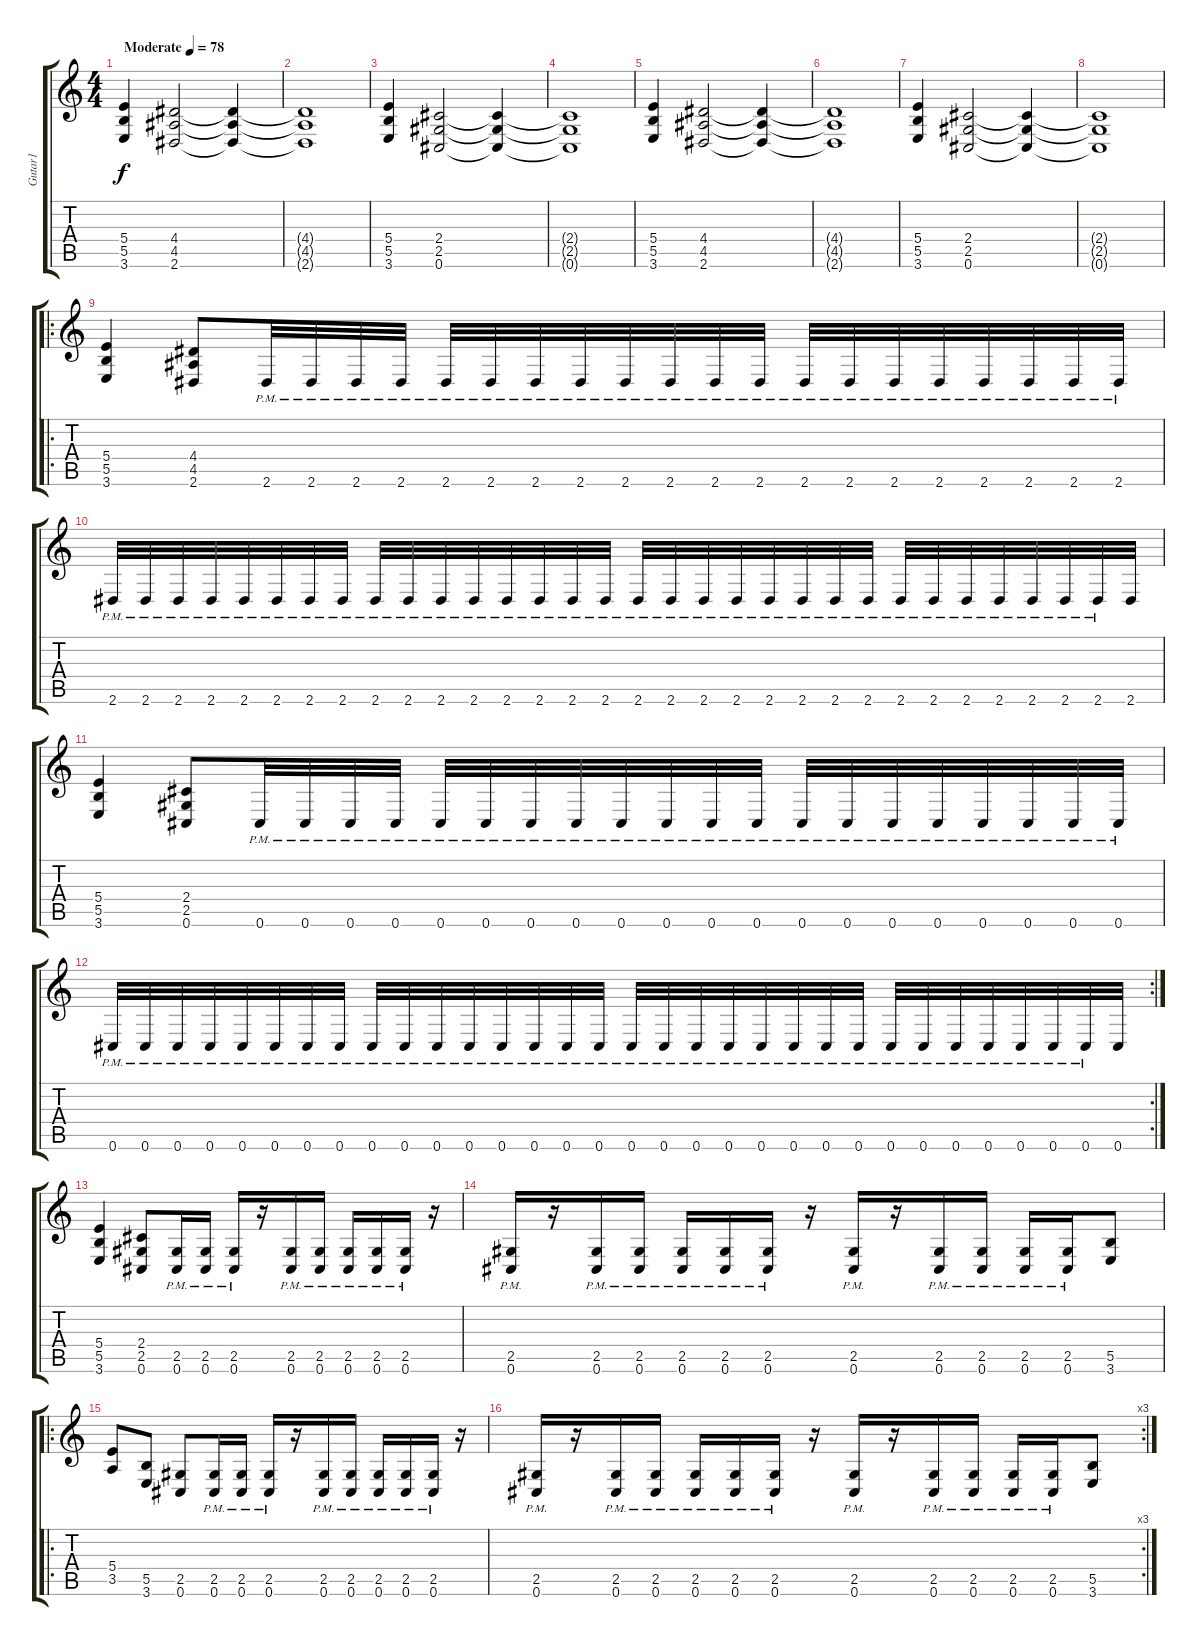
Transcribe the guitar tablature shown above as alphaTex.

\track ("Gutar1" "Gutar1") {instrument distortionguitar}
\staff {score tabs}
\tuning (Db4 Ab3 E3 B2 Gb2 Db2) {hide}
\ts (4 4)
\tempo (78 "Moderate")
\clef g2
\ks c
(5.4 5.5 3.6).4{dy f instrument distortionguitar} (4.4 4.5 2.6).2 (4.4{t} 4.5{t} 2.6{t}).4 |
(4.4{t} 4.5{t} 2.6{t}).1 |
(5.4 5.5 3.6).4 (2.4 2.5 0.6).2 (2.4{t} 2.5{t} 0.6{t}).4 |
(2.4{t} 2.5{t} 0.6{t}).1 |
(5.4 5.5 3.6).4 (4.4 4.5 2.6).2 (4.4{t} 4.5{t} 2.6{t}).4 |
(4.4{t} 4.5{t} 2.6{t}).1 |
(5.4 5.5 3.6).4 (2.4 2.5 0.6).2 (2.4{t} 2.5{t} 0.6{t}).4 |
(2.4{t} 2.5{t} 0.6{t}).1 |
\ro
(5.4 5.5 3.6).4 (4.4 4.5 2.6).8 2.6{pm}.32 2.6{pm}.32 2.6{pm}.32 2.6{pm}.32 2.6{pm}.32 2.6{pm}.32 2.6{pm}.32 2.6{pm}.32 2.6{pm}.32 2.6{pm}.32 2.6{pm}.32 2.6{pm}.32 2.6{pm}.32 2.6{pm}.32 2.6{pm}.32 2.6{pm}.32 2.6{pm}.32 2.6{pm}.32 2.6{pm}.32 2.6{pm}.32 |
2.6{pm}.32 2.6{pm}.32 2.6{pm}.32 2.6{pm}.32 2.6{pm}.32 2.6{pm}.32 2.6{pm}.32 2.6{pm}.32 2.6{pm}.32 2.6{pm}.32 2.6{pm}.32 2.6{pm}.32 2.6{pm}.32 2.6{pm}.32 2.6{pm}.32 2.6{pm}.32 2.6{pm}.32 2.6{pm}.32 2.6{pm}.32 2.6{pm}.32 2.6{pm}.32 2.6{pm}.32 2.6{pm}.32 2.6{pm}.32 2.6{pm}.32 2.6{pm}.32 2.6{pm}.32 2.6{pm}.32 2.6{pm}.32 2.6{pm}.32 2.6{pm}.32 2.6.32 |
(5.4 5.5 3.6).4 (2.4 2.5 0.6).8 0.6{pm}.32 0.6{pm}.32 0.6{pm}.32 0.6{pm}.32 0.6{pm}.32 0.6{pm}.32 0.6{pm}.32 0.6{pm}.32 0.6{pm}.32 0.6{pm}.32 0.6{pm}.32 0.6{pm}.32 0.6{pm}.32 0.6{pm}.32 0.6{pm}.32 0.6{pm}.32 0.6{pm}.32 0.6{pm}.32 0.6{pm}.32 0.6{pm}.32 |
\rc 2
0.6{pm}.32 0.6{pm}.32 0.6{pm}.32 0.6{pm}.32 0.6{pm}.32 0.6{pm}.32 0.6{pm}.32 0.6{pm}.32 0.6{pm}.32 0.6{pm}.32 0.6{pm}.32 0.6{pm}.32 0.6{pm}.32 0.6{pm}.32 0.6{pm}.32 0.6{pm}.32 0.6{pm}.32 0.6{pm}.32 0.6{pm}.32 0.6{pm}.32 0.6{pm}.32 0.6{pm}.32 0.6{pm}.32 0.6{pm}.32 0.6{pm}.32 0.6{pm}.32 0.6{pm}.32 0.6{pm}.32 0.6{pm}.32 0.6{pm}.32 0.6{pm}.32 0.6.32 |
(5.4 5.5 3.6).4 (2.4 2.5 0.6).8 (2.5{pm} 0.6{pm}).16 (2.5{pm} 0.6{pm}).16 (2.5{pm} 0.6{pm}).16 r.16 (2.5{pm} 0.6{pm}).16 (2.5{pm} 0.6{pm}).16 (2.5{pm} 0.6{pm}).16 (2.5{pm} 0.6{pm}).16 (2.5{pm} 0.6).16 r.16 |
(2.5{pm} 0.6{pm}).16 r.16 (2.5{pm} 0.6{pm}).16 (2.5{pm} 0.6{pm}).16 (2.5{pm} 0.6{pm}).16 (2.5{pm} 0.6).16 (2.5{pm} 0.6).16 r.16 (2.5{pm} 0.6{pm}).16 r.16 (2.5{pm} 0.6{pm}).16 (2.5{pm} 0.6{pm}).16 (2.5{pm} 0.6{pm}).16 (2.5{pm} 0.6).16 (5.5 3.6).8 |
\ro
(5.4 3.5).8 (5.5 3.6).8 (2.5 0.6).8 (2.5{pm} 0.6{pm}).16 (2.5{pm} 0.6{pm}).16 (2.5{pm} 0.6{pm}).16 r.16 (2.5{pm} 0.6{pm}).16 (2.5{pm} 0.6{pm}).16 (2.5{pm} 0.6{pm}).16 (2.5{pm} 0.6{pm}).16 (2.5{pm} 0.6).16 r.16 |
\rc 3
(2.5{pm} 0.6{pm}).16 r.16 (2.5{pm} 0.6{pm}).16 (2.5{pm} 0.6{pm}).16 (2.5{pm} 0.6{pm}).16 (2.5{pm} 0.6).16 (2.5{pm} 0.6).16 r.16 (2.5{pm} 0.6{pm}).16 r.16 (2.5{pm} 0.6{pm}).16 (2.5{pm} 0.6{pm}).16 (2.5{pm} 0.6{pm}).16 (2.5{pm} 0.6).16 (5.5 3.6).8
